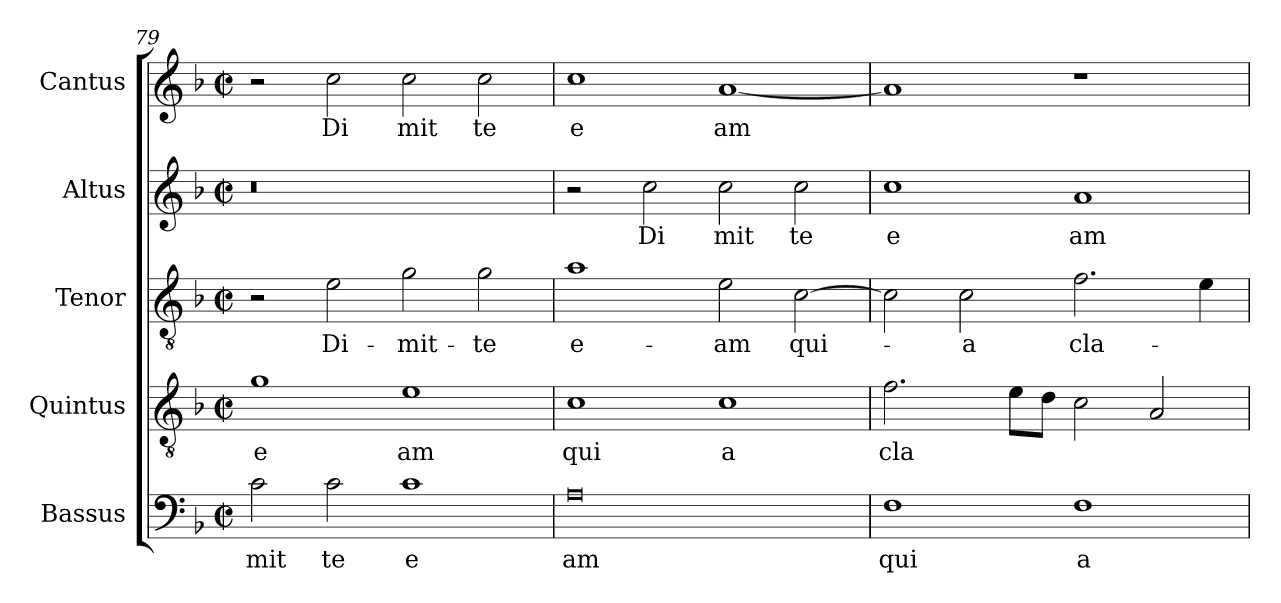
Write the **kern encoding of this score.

**kern	**text	**kern	**text	**kern	**text	**kern	**text	**kern	**text
*part5	*part5	*part4	*part4	*part3	*part3	*part2	*part2	*part1	*part1
*staff5	*staff5	*staff4	*staff4	*staff3	*staff3	*staff2	*staff2	*staff1	*staff1
*I"Bassus	*	*I"Quintus	*	*I"Tenor	*	*I"Altus	*	*I"Cantus	*
*clefF4	*	*clefGv2	*	*clefGv2	*	*clefG2	*	*clefG2	*
*k[b-]	*	*k[b-]	*	*k[b-]	*	*k[b-]	*	*k[b-]	*
*F:	*	*F:	*	*F:	*	*F:	*	*F:	*
*M2/2	*	*M2/2	*	*M2/2	*	*M2/2	*	*M2/2	*
*met(c|)	*	*met(c|)	*	*met(c|)	*	*met(c|)	*	*met(c|)	*
=79	=79	=79	=79	=79	=79	=79	=79	=79	=79
!	!LO:LY:b:cj	!	!LO:LY:b:cj	!	!	!	!	!	!
2c\	mit	1g	e	2r	.	0r	.	2r	.
!	!LO:LY:b:cj	!	!	!	!LO:LY:b:cj	!	!	!	!LO:LY:b:cj
2c\	te	.	.	2e\	Di-	.	.	2cc\	Di
!	!LO:LY:b:cj	!	!LO:LY:b:cj	!	!LO:LY:b:cj	!	!	!	!LO:LY:b:cj
1c	e	1e	am	2g\	-mit-	.	.	2cc\	mit
!	!	!	!	!	!LO:LY:b:cj	!	!	!	!LO:LY:b:cj
.	.	.	.	2g\	-te	.	.	2cc\	te
=80	=80	=80	=80	=80	=80	=80	=80	=80	=80
!	!LO:LY:b:cj	!	!LO:LY:b:cj	!	!LO:LY:b:cj	!	!	!	!LO:LY:b:cj
0A	am	1c	qui	1a	e-	2r	.	1cc	e
!	!	!	!	!	!	!	!LO:LY:b:cj	!	!
.	.	.	.	.	.	2cc\	Di	.	.
!	!	!	!LO:LY:b:cj	!	!LO:LY:b:cj	!	!LO:LY:b:cj	!	!LO:LY:b:cj
.	.	1c	a	2e\	-am	2cc\	mit	[<1a	am
!	!	!	!	!	!LO:LY:b	!	!LO:LY:b:cj	!	!
.	.	.	.	[>2c\	qui-	2cc\	te	.	.
=81	=81	=81	=81	=81	=81	=81	=81	=81	=81
!	!LO:LY:b:cj	!	!LO:LY:b	!	!	!	!LO:LY:b:cj	!	!
1F	qui	2.f\	cla	2c\]	.	1cc	e	1a]	.
!	!	!	!	!	!LO:LY:b:cj	!	!	!	!
.	.	.	.	2c\	-a	.	.	.	.
.	.	8e\L	.	.	.	.	.	.	.
.	.	8d\J	.	.	.	.	.	.	.
!	!LO:LY:b:cj	!	!	!	!LO:LY:b	!	!LO:LY:b:cj	!	!
1F	a	2c\	.	2.f\	cla-	1a	am	1r	.
.	.	2A/	.	.	.	.	.	.	.
.	.	.	.	4e\	.	.	.	.	.
=	=	=	=	=	=	=	=	=	=
*-	*-	*-	*-	*-	*-	*-	*-	*-	*-
